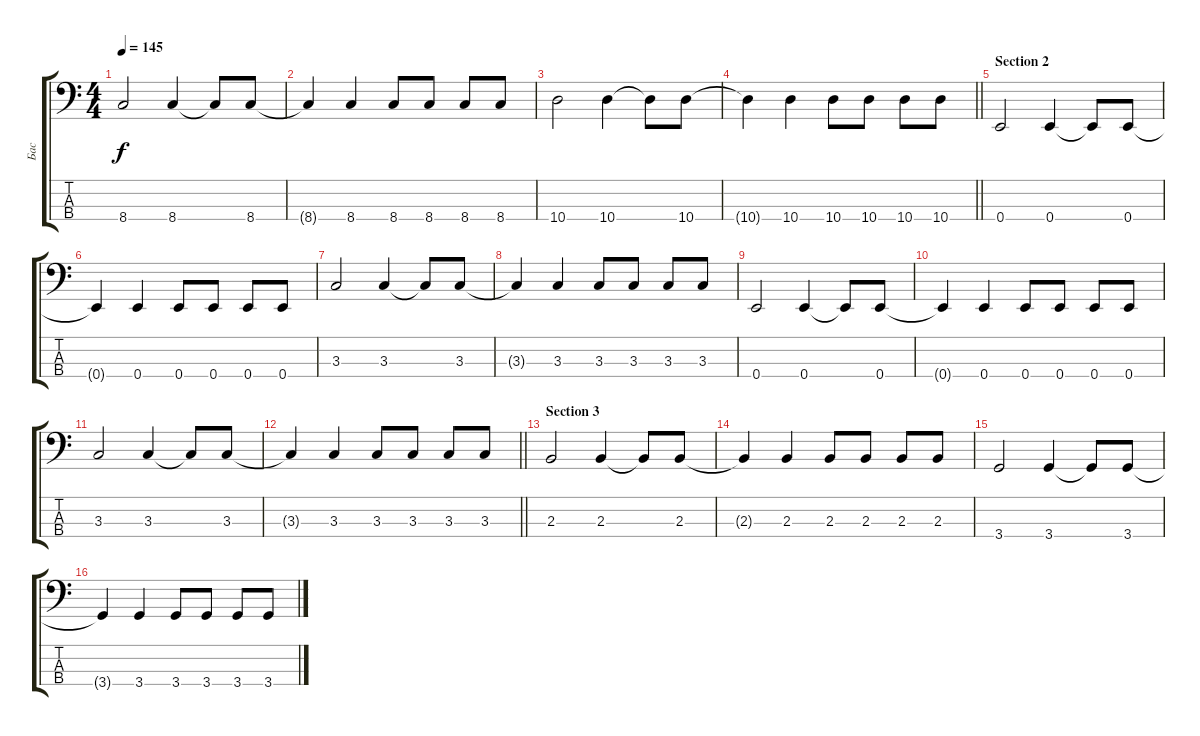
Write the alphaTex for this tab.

\track ("Бас" "Бас") {instrument electricbassfinger}
\staff {score tabs}
\tuning (G2 D2 A1 E1) {hide}
\ts (4 4)
\tempo 145
\clef f4
\ks c
8.4.2{dy f} 8.4.4 8.4{t}.8 8.4.8 |
8.4{t}.4 8.4.4 8.4.8 8.4.8 8.4.8 8.4.8 |
10.4.2 10.4.4 10.4{t}.8 10.4.8 |
\barLineRight lightlight
10.4{t}.4 10.4.4 10.4.8 10.4.8 10.4.8 10.4.8 |
\section ("" "Section 2")
0.4.2 0.4.4 0.4{t}.8 0.4.8 |
0.4{t}.4 0.4.4 0.4.8 0.4.8 0.4.8 0.4.8 |
3.3.2 3.3.4 3.3{t}.8 3.3.8 |
3.3{t}.4 3.3.4 3.3.8 3.3.8 3.3.8 3.3.8 |
0.4.2 0.4.4 0.4{t}.8 0.4.8 |
0.4{t}.4 0.4.4 0.4.8 0.4.8 0.4.8 0.4.8 |
3.3.2 3.3.4 3.3{t}.8 3.3.8 |
\barLineRight lightlight
3.3{t}.4 3.3.4 3.3.8 3.3.8 3.3.8 3.3.8 |
\section ("" "Section 3")
2.3.2 2.3.4 2.3{t}.8 2.3.8 |
2.3{t}.4 2.3.4 2.3.8 2.3.8 2.3.8 2.3.8 |
3.4.2 3.4.4 3.4{t}.8 3.4.8 |
3.4{t}.4 3.4.4 3.4.8 3.4.8 3.4.8 3.4.8
